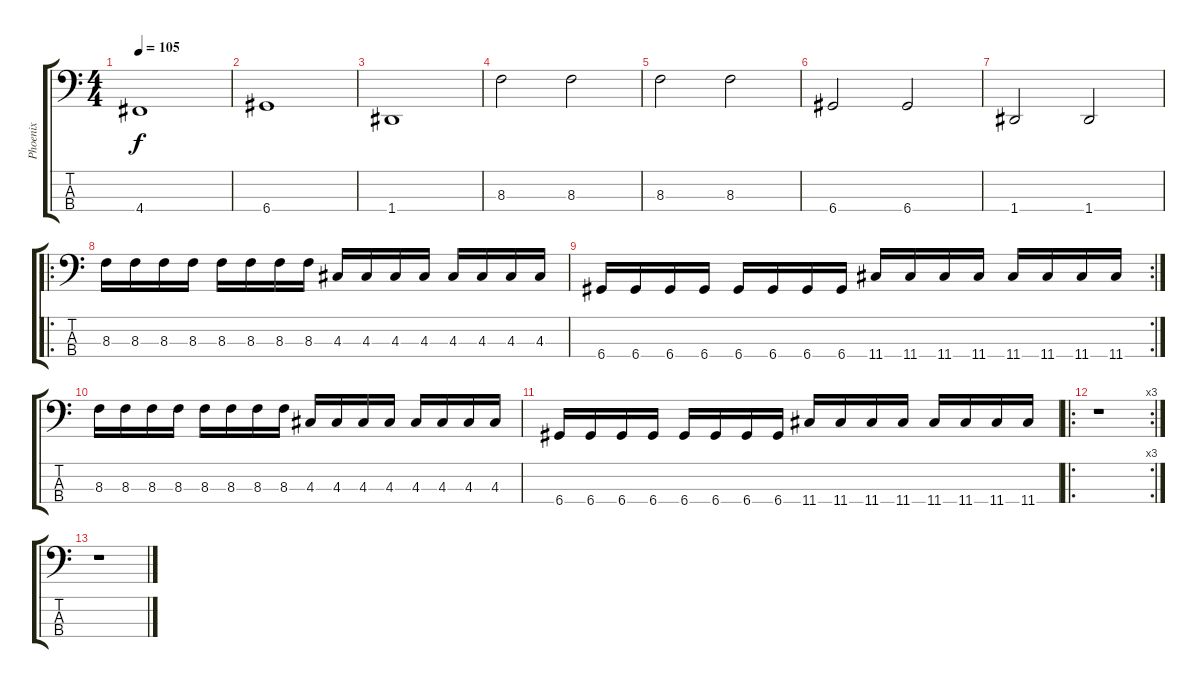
\track ("Phoenix" "Phoenix") {instrument electricbassfinger}
\staff {score tabs}
\tuning (G2 D2 A1 D1) {hide}
\ts (4 4)
\tempo 105
\clef f4
\ks c
4.4.1{dy f} |
6.4.1 |
1.4.1 |
8.3.2 8.3.2 |
8.3.2 8.3.2 |
6.4.2 6.4.2 |
1.4.2 1.4.2 |
\ro
8.3.16 8.3.16 8.3.16 8.3.16 8.3.16 8.3.16 8.3.16 8.3.16 4.3.16 4.3.16 4.3.16 4.3.16 4.3.16 4.3.16 4.3.16 4.3.16 |
\rc 2
6.4.16 6.4.16 6.4.16 6.4.16 6.4.16 6.4.16 6.4.16 6.4.16 11.4.16 11.4.16 11.4.16 11.4.16 11.4.16 11.4.16 11.4.16 11.4.16 |
8.3.16 8.3.16 8.3.16 8.3.16 8.3.16 8.3.16 8.3.16 8.3.16 4.3.16 4.3.16 4.3.16 4.3.16 4.3.16 4.3.16 4.3.16 4.3.16 |
6.4.16 6.4.16 6.4.16 6.4.16 6.4.16 6.4.16 6.4.16 6.4.16 11.4.16 11.4.16 11.4.16 11.4.16 11.4.16 11.4.16 11.4.16 11.4.16 |
\ro
\rc 3
r.1 |
r.1
